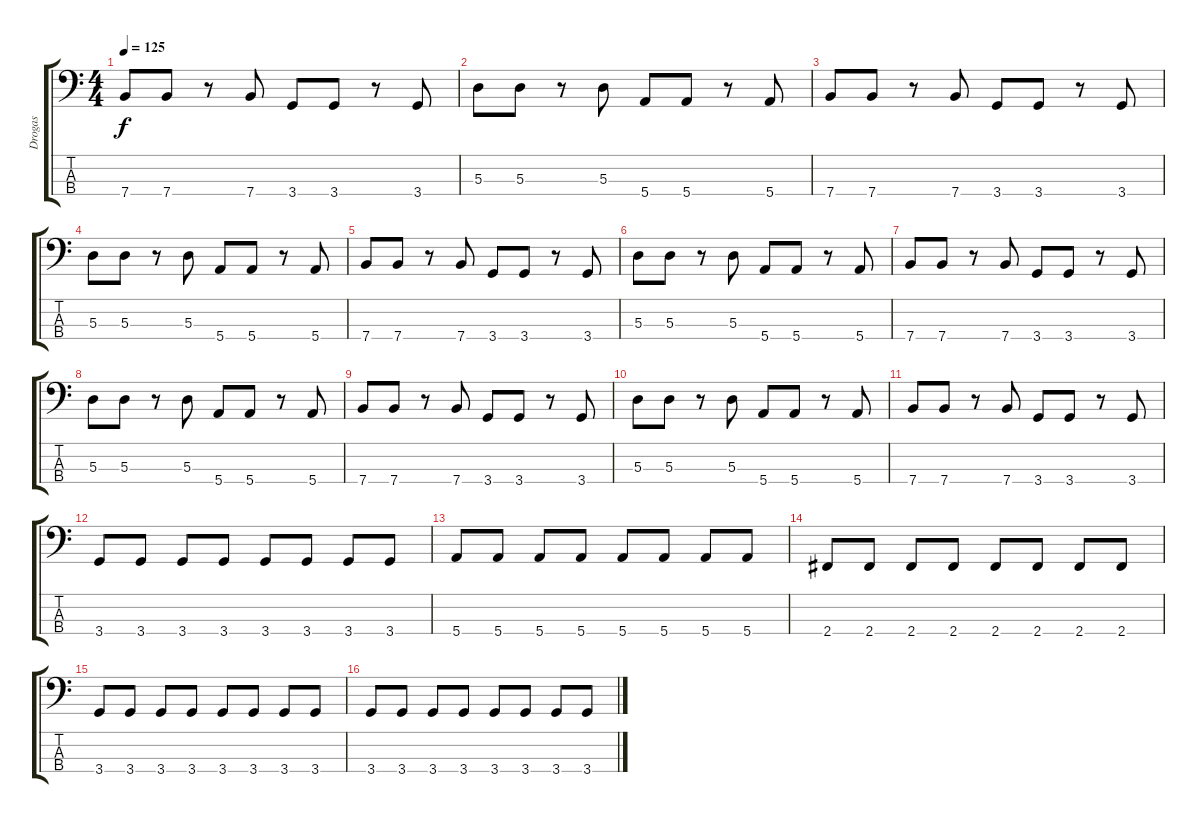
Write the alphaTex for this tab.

\track ("Drogas" "Drogas") {instrument electricbasspick}
\staff {score tabs}
\tuning (G2 D2 A1 E1) {hide}
\ts (4 4)
\tempo 125
\clef f4
\ks c
7.4.8{dy f} 7.4.8 r.8 7.4.8 3.4.8 3.4.8 r.8 3.4.8 |
5.3.8 5.3.8 r.8 5.3.8 5.4.8 5.4.8 r.8 5.4.8 |
7.4.8 7.4.8 r.8 7.4.8 3.4.8 3.4.8 r.8 3.4.8 |
5.3.8 5.3.8 r.8 5.3.8 5.4.8 5.4.8 r.8 5.4.8 |
7.4.8 7.4.8 r.8 7.4.8 3.4.8 3.4.8 r.8 3.4.8 |
5.3.8 5.3.8 r.8 5.3.8 5.4.8 5.4.8 r.8 5.4.8 |
7.4.8 7.4.8 r.8 7.4.8 3.4.8 3.4.8 r.8 3.4.8 |
5.3.8 5.3.8 r.8 5.3.8 5.4.8 5.4.8 r.8 5.4.8 |
7.4.8 7.4.8 r.8 7.4.8 3.4.8 3.4.8 r.8 3.4.8 |
5.3.8 5.3.8 r.8 5.3.8 5.4.8 5.4.8 r.8 5.4.8 |
7.4.8 7.4.8 r.8 7.4.8 3.4.8 3.4.8 r.8 3.4.8 |
3.4.8 3.4.8 3.4.8 3.4.8 3.4.8 3.4.8 3.4.8 3.4.8 |
5.4.8 5.4.8 5.4.8 5.4.8 5.4.8 5.4.8 5.4.8 5.4.8 |
2.4.8 2.4.8 2.4.8 2.4.8 2.4.8 2.4.8 2.4.8 2.4.8 |
3.4.8 3.4.8 3.4.8 3.4.8 3.4.8 3.4.8 3.4.8 3.4.8 |
3.4.8 3.4.8 3.4.8 3.4.8 3.4.8 3.4.8 3.4.8 3.4.8
